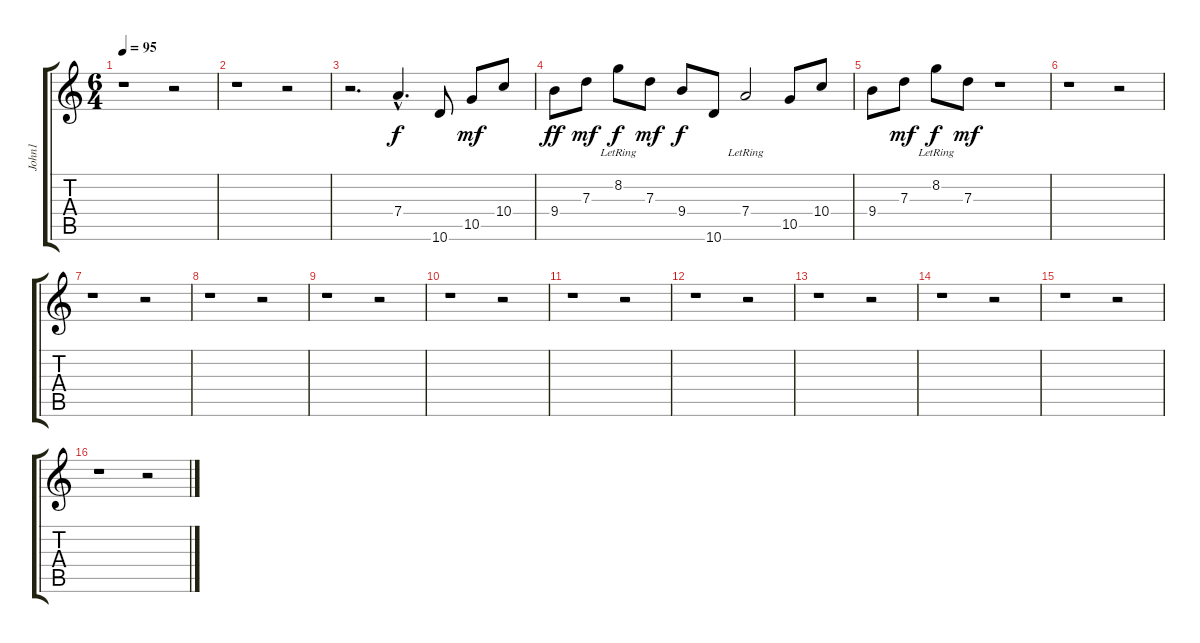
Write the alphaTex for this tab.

\track ("John1" "John1") {instrument acousticguitarnylon}
\staff {score tabs}
\tuning (E4 B3 G3 D3 A2 E2) {hide}
\ts (6 4)
\tempo 95
\clef g2
\ks c
r.1{dy f} r.2 |
r.1 r.2 |
r.2{d} 7.4{hac}.4{d} 10.6.8 10.5.8{dy mf} 10.4.8 |
9.4.8{dy ff} 7.3.8{dy mf} 8.2{lr}.8{dy f} 7.3.8{dy mf} 9.4.8{dy f} 10.6.8 7.4{lr}.2 10.5.8 10.4.8 |
9.4.8 7.3.8{dy mf} 8.2{lr}.8{dy f} 7.3.8{dy mf} r.1 |
r.1 r.2 |
r.1 r.2 |
r.1 r.2 |
r.1 r.2 |
r.1 r.2 |
r.1 r.2 |
r.1 r.2 |
r.1 r.2 |
r.1 r.2 |
r.1 r.2 |
r.1 r.2
